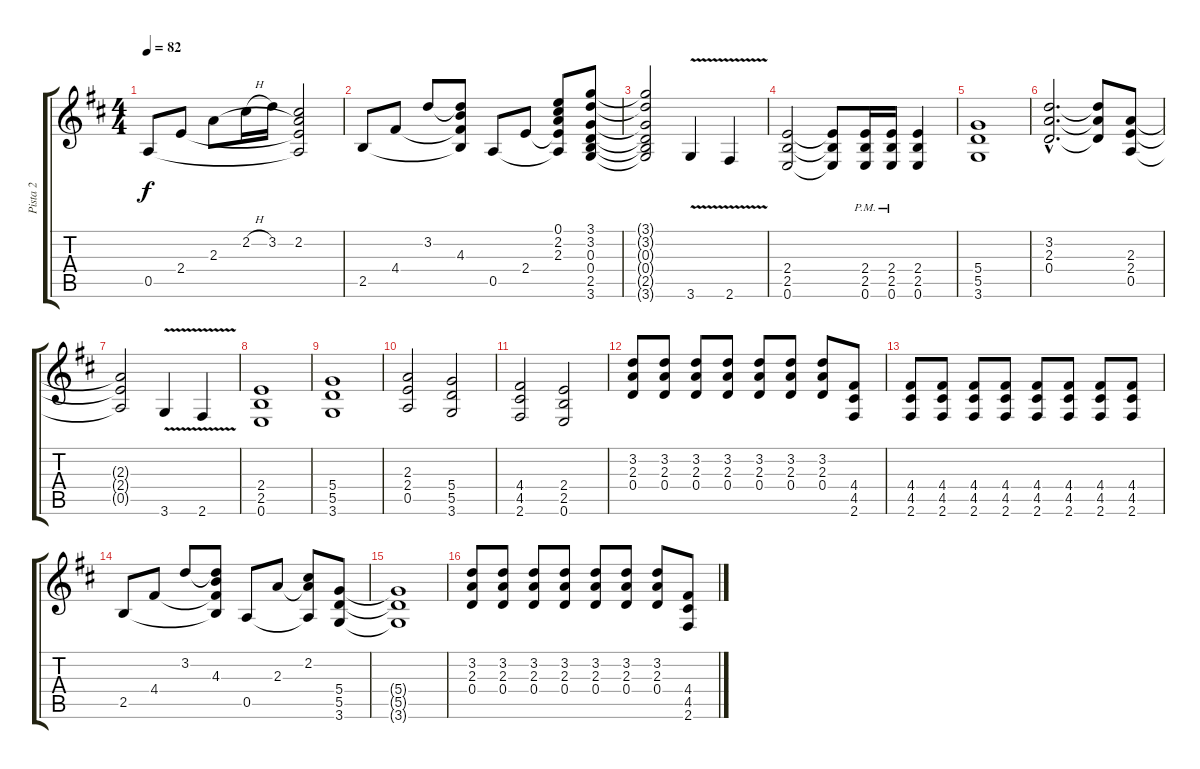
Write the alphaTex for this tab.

\track ("Pista 2" "Pista 2") {instrument overdrivenguitar}
\staff {score tabs}
\tuning (E4 B3 G3 D3 A2 E2) {hide}
\ts (4 4)
\tempo 82
\clef g2
\ks d
0.5.8{dy f} 2.4.8 2.3.8 2.2{h}.16 3.2.16 (2.2 2.3{t} 2.4{t} 0.5{t}).2 |
2.5.8 4.4.8 3.2.8 (3.2{t} 4.3 4.4{t} 2.5{t}).8 0.5.8 2.4.8 (0.1 2.2 2.3 2.4{t} 0.5{t}).8 (3.1 3.2 0.3 0.4 2.5 3.6).8 |
(3.1{t} 3.2{t} 0.3{t} 0.4{t} 2.5{t} 3.6{t}).2 3.6{v}.4 2.6{v}.4 |
(2.4 2.5 0.6).2 (2.4{t} 2.5{t} 0.6{t}).8 (2.4 2.5 0.6{pm}).16 (2.4 2.5 0.6{pm}).16 (2.4 2.5 0.6).4 |
(5.4 5.5 3.6).1 |
(3.2{hac} 2.3{hac} 0.4{hac}).2{d} (3.2{t} 2.3{t} 0.4{t}).8 (2.3 2.4 0.5).8 |
(2.3{t} 2.4{t} 0.5{t}).2 3.6{v}.4 2.6{v}.4 |
(2.4 2.5 0.6).1 |
(5.4 5.5 3.6).1 |
(2.3 2.4 0.5).2 (5.4 5.5 3.6).2 |
(4.4 4.5 2.6).2 (2.4 2.5 0.6).2 |
(3.2 2.3 0.4).8 (3.2 2.3 0.4).8 (3.2 2.3 0.4).8 (3.2 2.3 0.4).8 (3.2 2.3 0.4).8 (3.2 2.3 0.4).8 (3.2 2.3 0.4).8 (4.4 4.5 2.6).8 |
(4.4 4.5 2.6).8 (4.4 4.5 2.6).8 (4.4 4.5 2.6).8 (4.4 4.5 2.6).8 (4.4 4.5 2.6).8 (4.4 4.5 2.6).8 (4.4 4.5 2.6).8 (4.4 4.5 2.6).8 |
2.5.8 4.4.8 3.2.8 (3.2{t} 4.3 4.4{t} 2.5{t}).8 0.5.8 2.3.8 (2.2 2.3{t} 0.5{t}).8 (5.4 5.5 3.6).8 |
(5.4{t} 5.5{t} 3.6{t}).1 |
(3.2 2.3 0.4).8 (3.2 2.3 0.4).8 (3.2 2.3 0.4).8 (3.2 2.3 0.4).8 (3.2 2.3 0.4).8 (3.2 2.3 0.4).8 (3.2 2.3 0.4).8 (4.4 4.5 2.6).8
